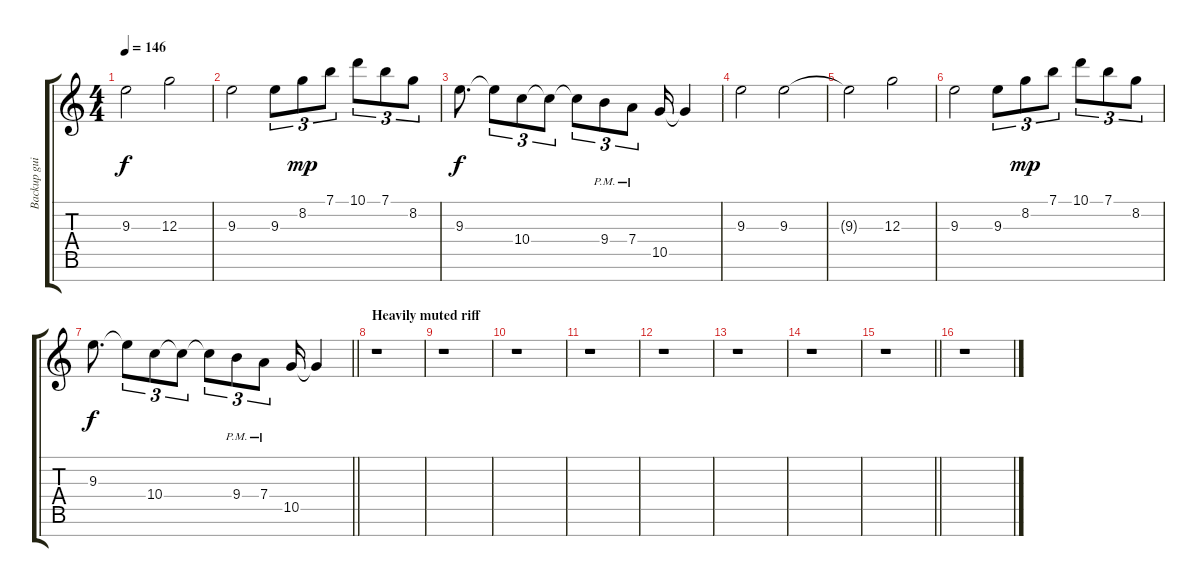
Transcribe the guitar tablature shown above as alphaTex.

\track ("Backup guitars" "Backup gui") {instrument distortionguitar}
\staff {score tabs}
\tuning (E4 B3 G3 D3 A2 E2 B1) {hide}
\ts (4 4)
\tempo 146
\clef g2
\ks c
9.3{t}.2{dy f} 12.3.2 |
9.3.2 9.3.8{tu (3 2)} 8.2.8{tu (3 2) dy mp} 7.1.8{tu (3 2)} 10.1.8{tu (3 2)} 7.1.8{tu (3 2)} 8.2.8{tu (3 2)} |
9.3.8{d dy f} 9.3{t}.8{tu (3 2)} 10.4.8{tu (3 2)} 10.4{t}.8{tu (3 2)} 10.4{t}.8{tu (3 2)} 9.4{pm}.8{tu (3 2)} 7.4{pm}.8{tu (3 2)} 10.5.16 10.5{t}.4 |
9.3.2 9.3.2 |
9.3{t}.2 12.3.2 |
9.3.2 9.3.8{tu (3 2)} 8.2.8{tu (3 2) dy mp} 7.1.8{tu (3 2)} 10.1.8{tu (3 2)} 7.1.8{tu (3 2)} 8.2.8{tu (3 2)} |
\barLineRight lightlight
9.3.8{d dy f} 9.3{t}.8{tu (3 2)} 10.4.8{tu (3 2)} 10.4{t}.8{tu (3 2)} 10.4{t}.8{tu (3 2)} 9.4{pm}.8{tu (3 2)} 7.4{pm}.8{tu (3 2)} 10.5.16 10.5{t}.4 |
\section ("" "Heavily muted riff")
r.1 |
r.1 |
r.1 |
r.1 |
r.1 |
r.1 |
r.1 |
\barLineRight lightlight
r.1 |
r.1
